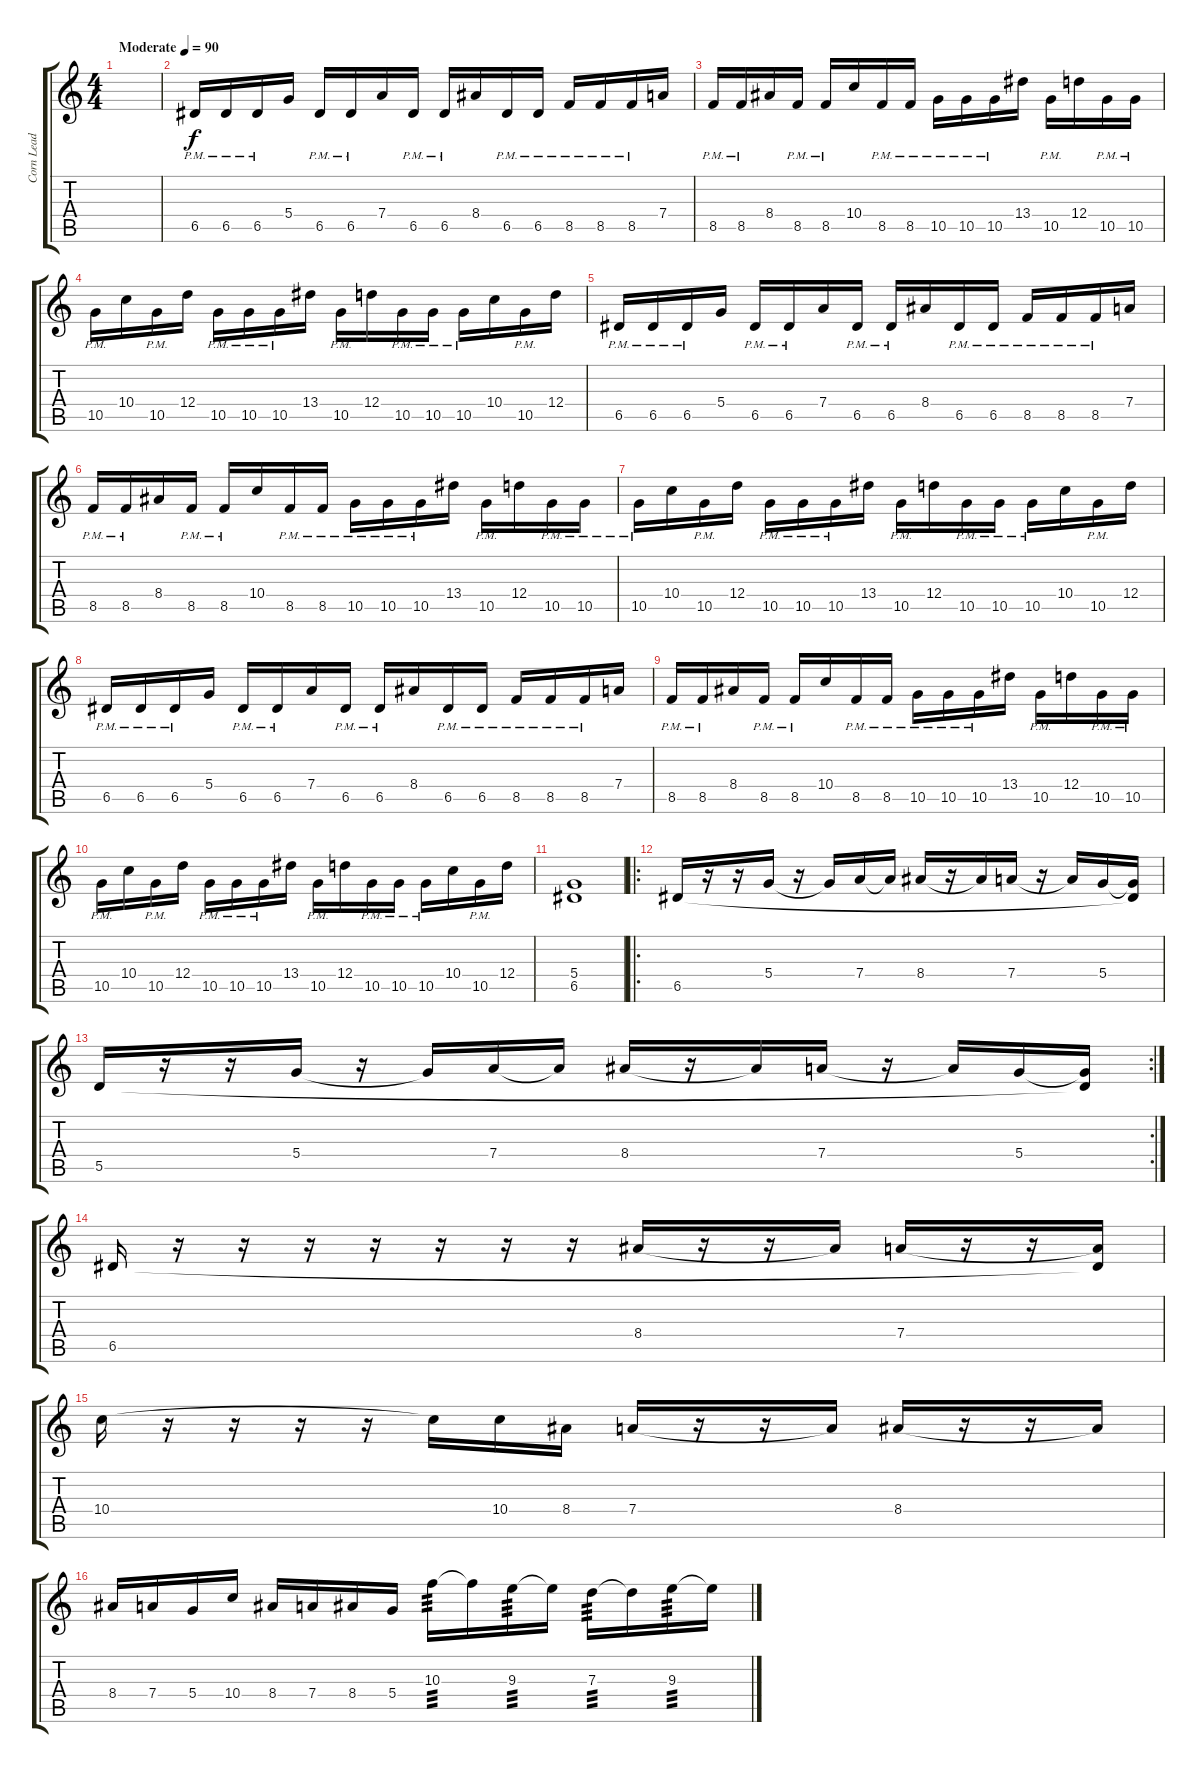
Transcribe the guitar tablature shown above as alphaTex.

\track ("Corn Lead" "Corn Lead") {instrument distortionguitar}
\staff {score tabs}
\tuning (E4 B3 G3 D3 A2 E2) {hide}
\ts (4 4)
\tempo (90 "Moderate")
\clef g2
\ks c
|
6.5{pm}.16 6.5{pm}.16 6.5{pm}.16 5.4.16 6.5{pm}.16 6.5{pm}.16 7.4.16 6.5{pm}.16 6.5{pm}.16 8.4.16 6.5{pm}.16 6.5{pm}.16 8.5{pm}.16 8.5{pm}.16 8.5{pm}.16 7.4.16 |
8.5{pm}.16 8.5{pm}.16 8.4.16 8.5{pm}.16 8.5{pm}.16 10.4.16 8.5{pm}.16 8.5{pm}.16 10.5{pm}.16 10.5{pm}.16 10.5{pm}.16 13.4.16 10.5{pm}.16 12.4.16 10.5{pm}.16 10.5{pm}.16 |
10.5{pm}.16 10.4.16 10.5{pm}.16 12.4.16 10.5{pm}.16 10.5{pm}.16 10.5{pm}.16 13.4.16 10.5{pm}.16 12.4.16 10.5{pm}.16 10.5{pm}.16 10.5{pm}.16 10.4.16 10.5{pm}.16 12.4.16 |
6.5{pm}.16 6.5{pm}.16 6.5{pm}.16 5.4.16 6.5{pm}.16 6.5{pm}.16 7.4.16 6.5{pm}.16 6.5{pm}.16 8.4.16 6.5{pm}.16 6.5{pm}.16 8.5{pm}.16 8.5{pm}.16 8.5{pm}.16 7.4.16 |
8.5{pm}.16 8.5{pm}.16 8.4.16 8.5{pm}.16 8.5{pm}.16 10.4.16 8.5{pm}.16 8.5{pm}.16 10.5{pm}.16 10.5{pm}.16 10.5{pm}.16 13.4.16 10.5{pm}.16 12.4.16 10.5{pm}.16 10.5{pm}.16 |
10.5{pm}.16 10.4.16 10.5{pm}.16 12.4.16 10.5{pm}.16 10.5{pm}.16 10.5{pm}.16 13.4.16 10.5{pm}.16 12.4.16 10.5{pm}.16 10.5{pm}.16 10.5{pm}.16 10.4.16 10.5{pm}.16 12.4.16 |
6.5{pm}.16 6.5{pm}.16 6.5{pm}.16 5.4.16 6.5{pm}.16 6.5{pm}.16 7.4.16 6.5{pm}.16 6.5{pm}.16 8.4.16 6.5{pm}.16 6.5{pm}.16 8.5{pm}.16 8.5{pm}.16 8.5{pm}.16 7.4.16 |
8.5{pm}.16 8.5{pm}.16 8.4.16 8.5{pm}.16 8.5{pm}.16 10.4.16 8.5{pm}.16 8.5{pm}.16 10.5{pm}.16 10.5{pm}.16 10.5{pm}.16 13.4.16 10.5{pm}.16 12.4.16 10.5{pm}.16 10.5{pm}.16 |
10.5{pm}.16 10.4.16 10.5{pm}.16 12.4.16 10.5{pm}.16 10.5{pm}.16 10.5{pm}.16 13.4.16 10.5{pm}.16 12.4.16 10.5{pm}.16 10.5{pm}.16 10.5{pm}.16 10.4.16 10.5{pm}.16 12.4.16 |
(5.4 6.5).1 |
\ro
6.5.16 r.16 r.16 5.4.16 r.16 5.4{t}.16 7.4.16 7.4{t}.16 8.4.16 r.16 8.4{t}.16 7.4.16 r.16 7.4{t}.16 5.4.16 (5.4{t} 6.5{t}).16 |
\rc 2
5.5.16 r.16 r.16 5.4.16 r.16 5.4{t}.16 7.4.16 7.4{t}.16 8.4.16 r.16 8.4{t}.16 7.4.16 r.16 7.4{t}.16 5.4.16 (5.4{t} 5.5{t}).16 |
6.5.16 r.16 r.16 r.16 r.16 r.16 r.16 r.16 8.4.16 r.16 r.16 8.4{t}.16 7.4.16 r.16 r.16 (7.4{t} 6.5{t}).16 |
10.4.16 r.16 r.16 r.16 r.16 10.4{t}.16 10.4.16 8.4.16 7.4.16 r.16 r.16 7.4{t}.16 8.4.16 r.16 r.16 8.4{t}.16 |
8.4.16 7.4.16 5.4.16 10.4.16 8.4.16 7.4.16 8.4.16 5.4.16 10.3.16{tp 3} 10.3{t}.16 9.3.16{tp 3} 9.3{t}.16 7.3.16{tp 3} 7.3{t}.16 9.3.16{tp 3} 9.3{t}.16
